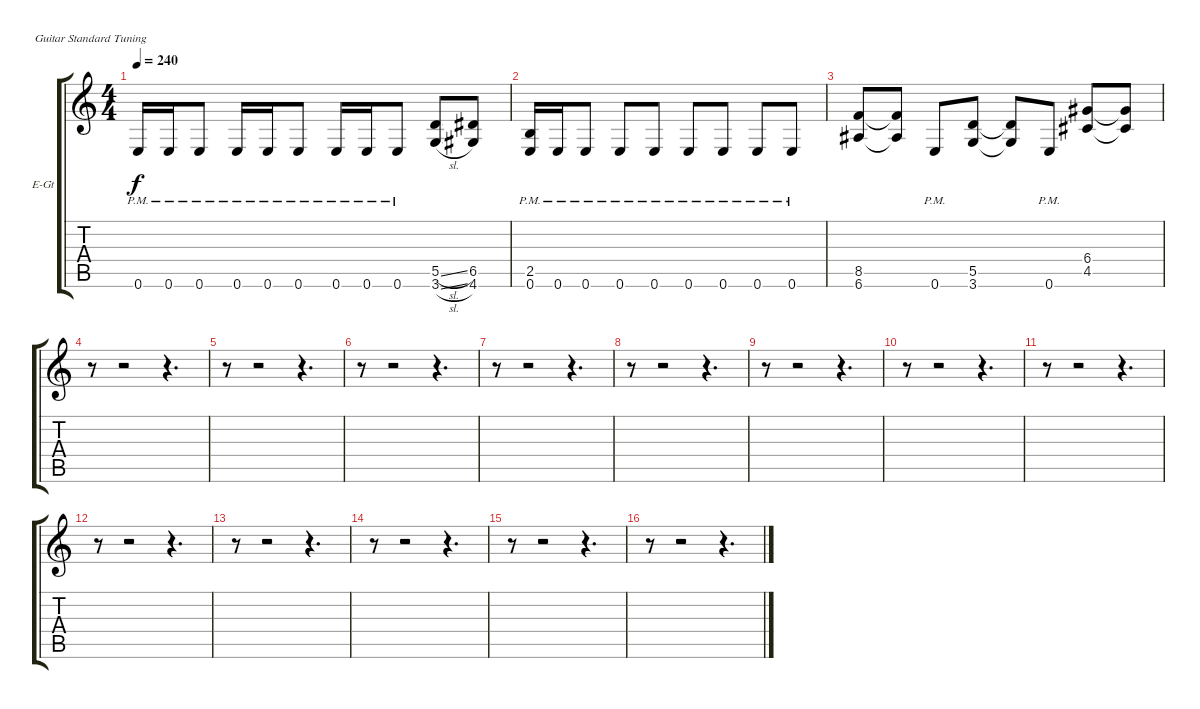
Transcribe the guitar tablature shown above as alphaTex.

\bracketExtendMode groupsimilarinstruments
\firstSystemTrackNameOrientation horizontal
\otherSystemsTrackNameOrientation horizontal
\track ("Äîðîæêà 4" "E-Gt") {instrument distortionguitar}
\staff {score tabs}
\tuning (E4 B3 G3 D3 A2 E2)
\ts (4 4)
\tempo 240
\clef g2
\ks c
0.6{pm}.16{dy f} 0.6{pm}.16 0.6{pm}.8 0.6{pm}.16 0.6{pm}.16 0.6{pm}.8 0.6{pm}.16 0.6{pm}.16 0.6{pm}.8 (5.5{sl} 3.6{sl}).8 (6.5 4.6).8 |
(2.5{pm} 0.6{pm}).16 0.6{pm}.16 0.6{pm}.8 0.6{pm}.8 0.6{pm}.8 0.6{pm}.8 0.6{pm}.8 0.6{pm}.8 0.6{pm}.8 |
(8.5 6.6).8 (8.5{t} 6.6{t}).8 0.6{pm}.8 (5.5 3.6).8 (5.5{t} 3.6{t}).8 0.6{pm}.8 (6.4 4.5).8 (6.4{t} 4.5{t}).8 |
r.8 r.2 r.4{d} |
r.8 r.2 r.4{d} |
r.8 r.2 r.4{d} |
r.8 r.2 r.4{d} |
r.8 r.2 r.4{d} |
r.8 r.2 r.4{d} |
r.8 r.2 r.4{d} |
r.8 r.2 r.4{d} |
r.8 r.2 r.4{d} |
r.8 r.2 r.4{d} |
r.8 r.2 r.4{d} |
r.8 r.2 r.4{d} |
r.8 r.2 r.4{d}
